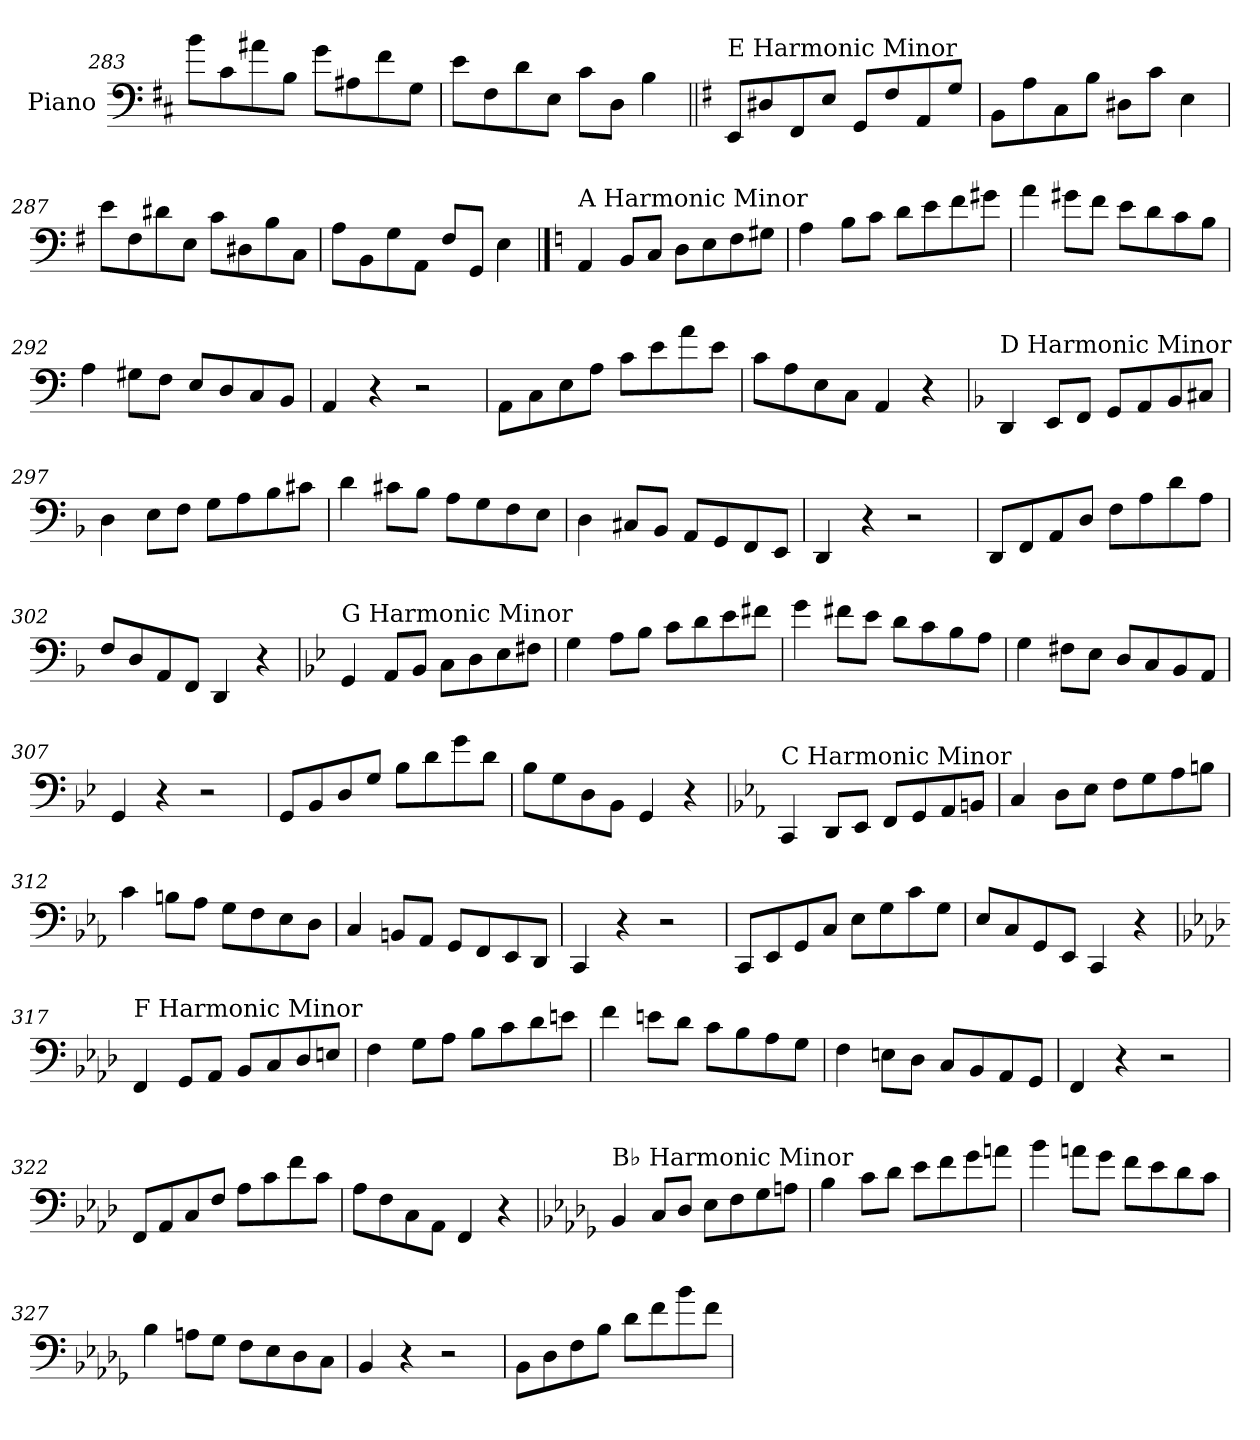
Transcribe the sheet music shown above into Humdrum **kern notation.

**kern
*part1
*staff1
*I"Piano
*I'Pno.
*clefF4
*k[f#c#]
=283
8b\L
8c#\
8a#X\
8B\J
8g\L
8A#X\
8f#\
8G\J
=284
8e\L
8F#\
8d\
8E\J
8c#\L
8D\J
4B\
!!LO:LB:g=z
=285||
*k[f#]
!LO:TX:a:t=E Harmonic Minor
8EE/L
8D#X/
8FF#/
8E/J
8GG/L
8F#/
8AA/
8G/J
=286
8BB\L
8A\
8C\
8B\J
8D#X\L
8c\J
4E\
=287
8e\L
8F#\
8d#X\
8E\J
8c\L
8D#X\
8B\
8C\J
=288
8A\L
8BB\
8G\
8AA\J
8F#/L
8GG/J
4E\
!!LO:PB:g=z
==289
*k[]
!LO:TX:a:t=A Harmonic Minor
4AA/
8BB/L
8C/J
8D\L
8E\
8F\
8G#X\J
=290
4A\
8B\L
8c\J
8d\L
8e\
8f\
8g#X\J
=291
4a\
8g#X\L
8f\J
8e\L
8d\
8c\
8B\J
=292
4A\
8G#X\L
8F\J
8E/L
8D/
8C/
8BB/J
=293
4AA/
4r
2r
=294
8AA\L
8C\
8E\
8A\J
8c\L
8e\
8a\
8e\J
=295
8c\L
8A\
8E\
8C\J
4AA/
4r
!!LO:LB:g=z
=296
*k[b-]
!LO:TX:a:t=D Harmonic Minor
4DD/
8EE/L
8FF/J
8GG/L
8AA/
8BB-/
8C#X/J
=297
4D\
8E\L
8F\J
8G\L
8A\
8B-\
8c#X\J
=298
4d\
8c#X\L
8B-\J
8A\L
8G\
8F\
8E\J
=299
4D\
8C#X/L
8BB-/J
8AA/L
8GG/
8FF/
8EE/J
=300
4DD/
4r
2r
=301
8DD/L
8FF/
8AA/
8D/J
8F\L
8A\
8d\
8A\J
=302
8F/L
8D/
8AA/
8FF/J
4DD/
4r
!!LO:LB:g=z
=303
*k[b-e-]
!LO:TX:a:t=G Harmonic Minor
4GG/
8AA/L
8BB-/J
8C\L
8D\
8E-\
8F#X\J
=304
4G\
8A\L
8B-\J
8c\L
8d\
8e-\
8f#X\J
=305
4g\
8f#X\L
8e-\J
8d\L
8c\
8B-\
8A\J
=306
4G\
8F#X\L
8E-\J
8D/L
8C/
8BB-/
8AA/J
=307
4GG/
4r
2r
=308
8GG/L
8BB-/
8D/
8G/J
8B-\L
8d\
8g\
8d\J
=309
8B-\L
8G\
8D\
8BB-\J
4GG/
4r
!!LO:LB:g=z
=310
*k[b-e-a-]
!LO:TX:a:t=C Harmonic Minor
4CC/
8DD/L
8EE-/J
8FF/L
8GG/
8AA-/
8BBn/J
=311
4C/
8D\L
8E-\J
8F\L
8G\
8A-\
8Bn\J
=312
4c\
8Bn\L
8A-\J
8G\L
8F\
8E-\
8D\J
=313
4C/
8BBn/L
8AA-/J
8GG/L
8FF/
8EE-/
8DD/J
=314
4CC/
4r
2r
=315
8CC/L
8EE-/
8GG/
8C/J
8E-\L
8G\
8c\
8G\J
=316
8E-/L
8C/
8GG/
8EE-/J
4CC/
4r
!!LO:LB:g=z
=317
*k[b-e-a-d-]
!LO:TX:a:t=F Harmonic Minor
4FF/
8GG/L
8AA-/J
8BB-/L
8C/
8D-/
8En/J
=318
4F\
8G\L
8A-\J
8B-\L
8c\
8d-\
8en\J
=319
4f\
8en\L
8d-\J
8c\L
8B-\
8A-\
8G\J
=320
4F\
8En\L
8D-\J
8C/L
8BB-/
8AA-/
8GG/J
=321
4FF/
4r
2r
=322
8FF/L
8AA-/
8C/
8F/J
8A-\L
8c\
8f\
8c\J
=323
8A-\L
8F\
8C\
8AA-\J
4FF/
4r
!!LO:LB:g=z
=324
*k[b-e-a-d-g-]
!LO:TX:a:t=B♭ Harmonic Minor
4BB-/
8C/L
8D-/J
8E-\L
8F\
8G-\
8An\J
=325
4B-\
8c\L
8d-\J
8e-\L
8f\
8g-\
8an\J
=326
4b-\
8an\L
8g-\J
8f\L
8e-\
8d-\
8c\J
=327
4B-\
8An\L
8G-\J
8F\L
8E-\
8D-\
8C\J
=328
4BB-/
4r
2r
=329
8BB-\L
8D-\
8F\
8B-\J
8d-\L
8f\
8b-\
8f\J
=
*-
